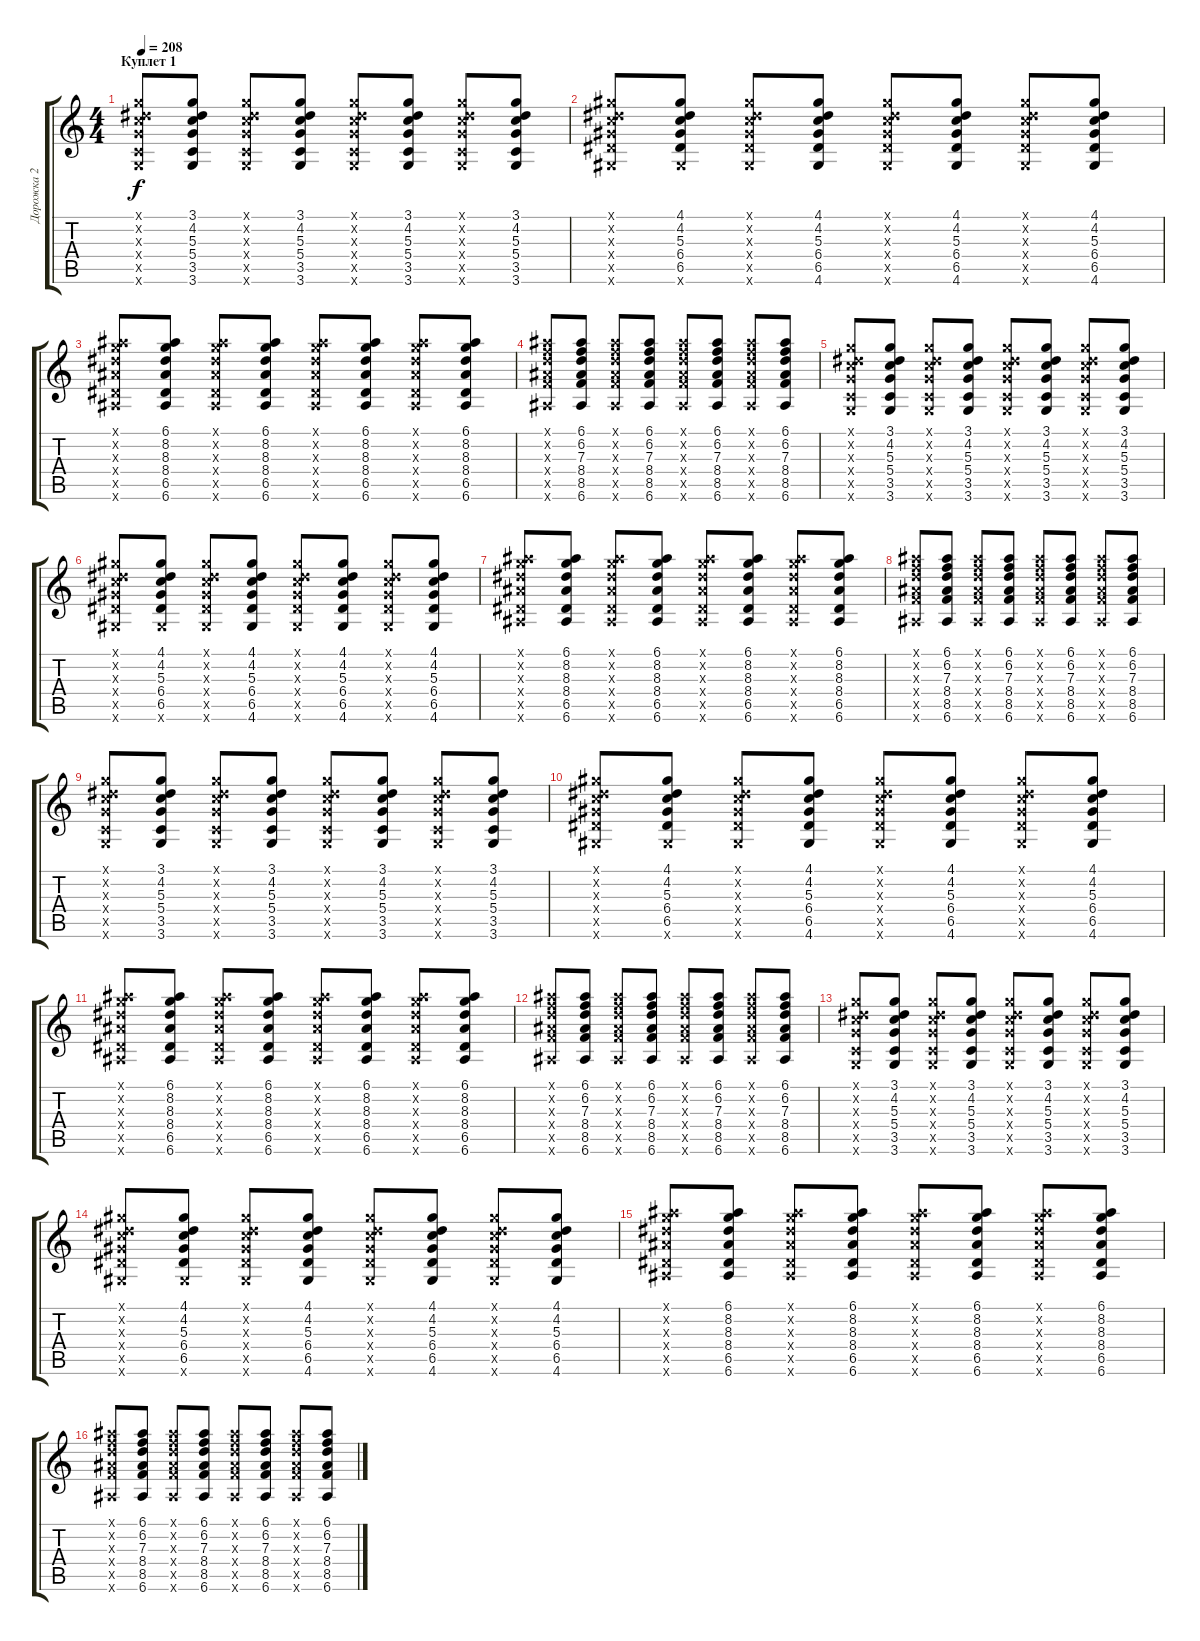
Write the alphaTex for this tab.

\track ("Дорожка 2" "Дорожка 2") {instrument distortionguitar}
\staff {score tabs}
\tuning (E4 B3 G3 D3 A2 E2) {hide}
\ts (4 4)
\section ("" "Куплет 1")
\tempo 208
\clef g2
\ks c
(3.1{x} 4.2{x} 5.3{x} 5.4{x} 3.5{x} 3.6{x}).8{dy f instrument electricguitarclean} (3.1 4.2 5.3 5.4 3.5 3.6).8 (3.1{x} 4.2{x} 5.3{x} 5.4{x} 3.5{x} 3.6{x}).8 (3.1 4.2 5.3 5.4 3.5 3.6).8 (3.1{x} 4.2{x} 5.3{x} 5.4{x} 3.5{x} 3.6{x}).8 (3.1 4.2 5.3 5.4 3.5 3.6).8 (3.1{x} 4.2{x} 5.3{x} 5.4{x} 3.5{x} 3.6{x}).8 (3.1 4.2 5.3 5.4 3.5 3.6).8 |
(4.1{x} 4.2{x} 5.3{x} 6.4{x} 6.5{x} 4.6{x}).8 (4.1 4.2 5.3 6.4 6.5 4.6{x}).8 (4.1{x} 4.2{x} 5.3{x} 6.4{x} 6.5{x} 4.6{x}).8 (4.1 4.2 5.3 6.4 6.5 4.6).8 (4.1{x} 4.2{x} 5.3{x} 6.4{x} 6.5{x} 4.6{x}).8 (4.1 4.2 5.3 6.4 6.5 4.6).8 (4.1{x} 4.2{x} 5.3{x} 6.4{x} 6.5{x} 4.6{x}).8 (4.1 4.2 5.3 6.4 6.5 4.6).8 |
(6.1{x} 8.2{x} 8.3{x} 8.4{x} 6.5{x} 6.6{x}).8 (6.1 8.2 8.3 8.4 6.5 6.6).8 (6.1{x} 8.2{x} 8.3{x} 8.4{x} 6.5{x} 6.6{x}).8 (6.1 8.2 8.3 8.4 6.5 6.6).8 (6.1{x} 8.2{x} 8.3{x} 8.4{x} 6.5{x} 6.6{x}).8 (6.1 8.2 8.3 8.4 6.5 6.6).8 (6.1{x} 8.2{x} 8.3{x} 8.4{x} 6.5{x} 6.6{x}).8 (6.1 8.2 8.3 8.4 6.5 6.6).8 |
(6.1{x} 6.2{x} 7.3{x} 8.4{x} 8.5{x} 6.6{x}).8 (6.1 6.2 7.3 8.4 8.5 6.6).8 (6.1{x} 6.2{x} 7.3{x} 8.4{x} 8.5{x} 6.6{x}).8 (6.1 6.2 7.3 8.4 8.5 6.6).8 (6.1{x} 6.2{x} 7.3{x} 8.4{x} 8.5{x} 6.6{x}).8 (6.1 6.2 7.3 8.4 8.5 6.6).8 (6.1{x} 6.2{x} 7.3{x} 8.4{x} 8.5{x} 6.6{x}).8 (6.1 6.2 7.3 8.4 8.5 6.6).8 |
(3.1{x} 4.2{x} 5.3{x} 5.4{x} 3.5{x} 3.6{x}).8{instrument electricguitarclean} (3.1 4.2 5.3 5.4 3.5 3.6).8 (3.1{x} 4.2{x} 5.3{x} 5.4{x} 3.5{x} 3.6{x}).8 (3.1 4.2 5.3 5.4 3.5 3.6).8 (3.1{x} 4.2{x} 5.3{x} 5.4{x} 3.5{x} 3.6{x}).8 (3.1 4.2 5.3 5.4 3.5 3.6).8 (3.1{x} 4.2{x} 5.3{x} 5.4{x} 3.5{x} 3.6{x}).8 (3.1 4.2 5.3 5.4 3.5 3.6).8 |
(4.1{x} 4.2{x} 5.3{x} 6.4{x} 6.5{x} 4.6{x}).8 (4.1 4.2 5.3 6.4 6.5 4.6{x}).8 (4.1{x} 4.2{x} 5.3{x} 6.4{x} 6.5{x} 4.6{x}).8 (4.1 4.2 5.3 6.4 6.5 4.6).8 (4.1{x} 4.2{x} 5.3{x} 6.4{x} 6.5{x} 4.6{x}).8 (4.1 4.2 5.3 6.4 6.5 4.6).8 (4.1{x} 4.2{x} 5.3{x} 6.4{x} 6.5{x} 4.6{x}).8 (4.1 4.2 5.3 6.4 6.5 4.6).8 |
(6.1{x} 8.2{x} 8.3{x} 8.4{x} 6.5{x} 6.6{x}).8 (6.1 8.2 8.3 8.4 6.5 6.6).8 (6.1{x} 8.2{x} 8.3{x} 8.4{x} 6.5{x} 6.6{x}).8 (6.1 8.2 8.3 8.4 6.5 6.6).8 (6.1{x} 8.2{x} 8.3{x} 8.4{x} 6.5{x} 6.6{x}).8 (6.1 8.2 8.3 8.4 6.5 6.6).8 (6.1{x} 8.2{x} 8.3{x} 8.4{x} 6.5{x} 6.6{x}).8 (6.1 8.2 8.3 8.4 6.5 6.6).8 |
(6.1{x} 6.2{x} 7.3{x} 8.4{x} 8.5{x} 6.6{x}).8 (6.1 6.2 7.3 8.4 8.5 6.6).8 (6.1{x} 6.2{x} 7.3{x} 8.4{x} 8.5{x} 6.6{x}).8 (6.1 6.2 7.3 8.4 8.5 6.6).8 (6.1{x} 6.2{x} 7.3{x} 8.4{x} 8.5{x} 6.6{x}).8 (6.1 6.2 7.3 8.4 8.5 6.6).8 (6.1{x} 6.2{x} 7.3{x} 8.4{x} 8.5{x} 6.6{x}).8 (6.1 6.2 7.3 8.4 8.5 6.6).8 |
(3.1{x} 4.2{x} 5.3{x} 5.4{x} 3.5{x} 3.6{x}).8{instrument electricguitarclean} (3.1 4.2 5.3 5.4 3.5 3.6).8 (3.1{x} 4.2{x} 5.3{x} 5.4{x} 3.5{x} 3.6{x}).8 (3.1 4.2 5.3 5.4 3.5 3.6).8 (3.1{x} 4.2{x} 5.3{x} 5.4{x} 3.5{x} 3.6{x}).8 (3.1 4.2 5.3 5.4 3.5 3.6).8 (3.1{x} 4.2{x} 5.3{x} 5.4{x} 3.5{x} 3.6{x}).8 (3.1 4.2 5.3 5.4 3.5 3.6).8 |
(4.1{x} 4.2{x} 5.3{x} 6.4{x} 6.5{x} 4.6{x}).8 (4.1 4.2 5.3 6.4 6.5 4.6{x}).8 (4.1{x} 4.2{x} 5.3{x} 6.4{x} 6.5{x} 4.6{x}).8 (4.1 4.2 5.3 6.4 6.5 4.6).8 (4.1{x} 4.2{x} 5.3{x} 6.4{x} 6.5{x} 4.6{x}).8 (4.1 4.2 5.3 6.4 6.5 4.6).8 (4.1{x} 4.2{x} 5.3{x} 6.4{x} 6.5{x} 4.6{x}).8 (4.1 4.2 5.3 6.4 6.5 4.6).8 |
(6.1{x} 8.2{x} 8.3{x} 8.4{x} 6.5{x} 6.6{x}).8 (6.1 8.2 8.3 8.4 6.5 6.6).8 (6.1{x} 8.2{x} 8.3{x} 8.4{x} 6.5{x} 6.6{x}).8 (6.1 8.2 8.3 8.4 6.5 6.6).8 (6.1{x} 8.2{x} 8.3{x} 8.4{x} 6.5{x} 6.6{x}).8 (6.1 8.2 8.3 8.4 6.5 6.6).8 (6.1{x} 8.2{x} 8.3{x} 8.4{x} 6.5{x} 6.6{x}).8 (6.1 8.2 8.3 8.4 6.5 6.6).8 |
(6.1{x} 6.2{x} 7.3{x} 8.4{x} 8.5{x} 6.6{x}).8 (6.1 6.2 7.3 8.4 8.5 6.6).8 (6.1{x} 6.2{x} 7.3{x} 8.4{x} 8.5{x} 6.6{x}).8 (6.1 6.2 7.3 8.4 8.5 6.6).8 (6.1{x} 6.2{x} 7.3{x} 8.4{x} 8.5{x} 6.6{x}).8 (6.1 6.2 7.3 8.4 8.5 6.6).8 (6.1{x} 6.2{x} 7.3{x} 8.4{x} 8.5{x} 6.6{x}).8 (6.1 6.2 7.3 8.4 8.5 6.6).8 |
(3.1{x} 4.2{x} 5.3{x} 5.4{x} 3.5{x} 3.6{x}).8{instrument electricguitarclean} (3.1 4.2 5.3 5.4 3.5 3.6).8 (3.1{x} 4.2{x} 5.3{x} 5.4{x} 3.5{x} 3.6{x}).8 (3.1 4.2 5.3 5.4 3.5 3.6).8 (3.1{x} 4.2{x} 5.3{x} 5.4{x} 3.5{x} 3.6{x}).8 (3.1 4.2 5.3 5.4 3.5 3.6).8 (3.1{x} 4.2{x} 5.3{x} 5.4{x} 3.5{x} 3.6{x}).8 (3.1 4.2 5.3 5.4 3.5 3.6).8 |
(4.1{x} 4.2{x} 5.3{x} 6.4{x} 6.5{x} 4.6{x}).8 (4.1 4.2 5.3 6.4 6.5 4.6{x}).8 (4.1{x} 4.2{x} 5.3{x} 6.4{x} 6.5{x} 4.6{x}).8 (4.1 4.2 5.3 6.4 6.5 4.6).8 (4.1{x} 4.2{x} 5.3{x} 6.4{x} 6.5{x} 4.6{x}).8 (4.1 4.2 5.3 6.4 6.5 4.6).8 (4.1{x} 4.2{x} 5.3{x} 6.4{x} 6.5{x} 4.6{x}).8 (4.1 4.2 5.3 6.4 6.5 4.6).8 |
(6.1{x} 8.2{x} 8.3{x} 8.4{x} 6.5{x} 6.6{x}).8 (6.1 8.2 8.3 8.4 6.5 6.6).8 (6.1{x} 8.2{x} 8.3{x} 8.4{x} 6.5{x} 6.6{x}).8 (6.1 8.2 8.3 8.4 6.5 6.6).8 (6.1{x} 8.2{x} 8.3{x} 8.4{x} 6.5{x} 6.6{x}).8 (6.1 8.2 8.3 8.4 6.5 6.6).8 (6.1{x} 8.2{x} 8.3{x} 8.4{x} 6.5{x} 6.6{x}).8 (6.1 8.2 8.3 8.4 6.5 6.6).8 |
(6.1{x} 6.2{x} 7.3{x} 8.4{x} 8.5{x} 6.6{x}).8 (6.1 6.2 7.3 8.4 8.5 6.6).8 (6.1{x} 6.2{x} 7.3{x} 8.4{x} 8.5{x} 6.6{x}).8 (6.1 6.2 7.3 8.4 8.5 6.6).8 (6.1{x} 6.2{x} 7.3{x} 8.4{x} 8.5{x} 6.6{x}).8 (6.1 6.2 7.3 8.4 8.5 6.6).8 (6.1{x} 6.2{x} 7.3{x} 8.4{x} 8.5{x} 6.6{x}).8 (6.1 6.2 7.3 8.4 8.5 6.6).8
